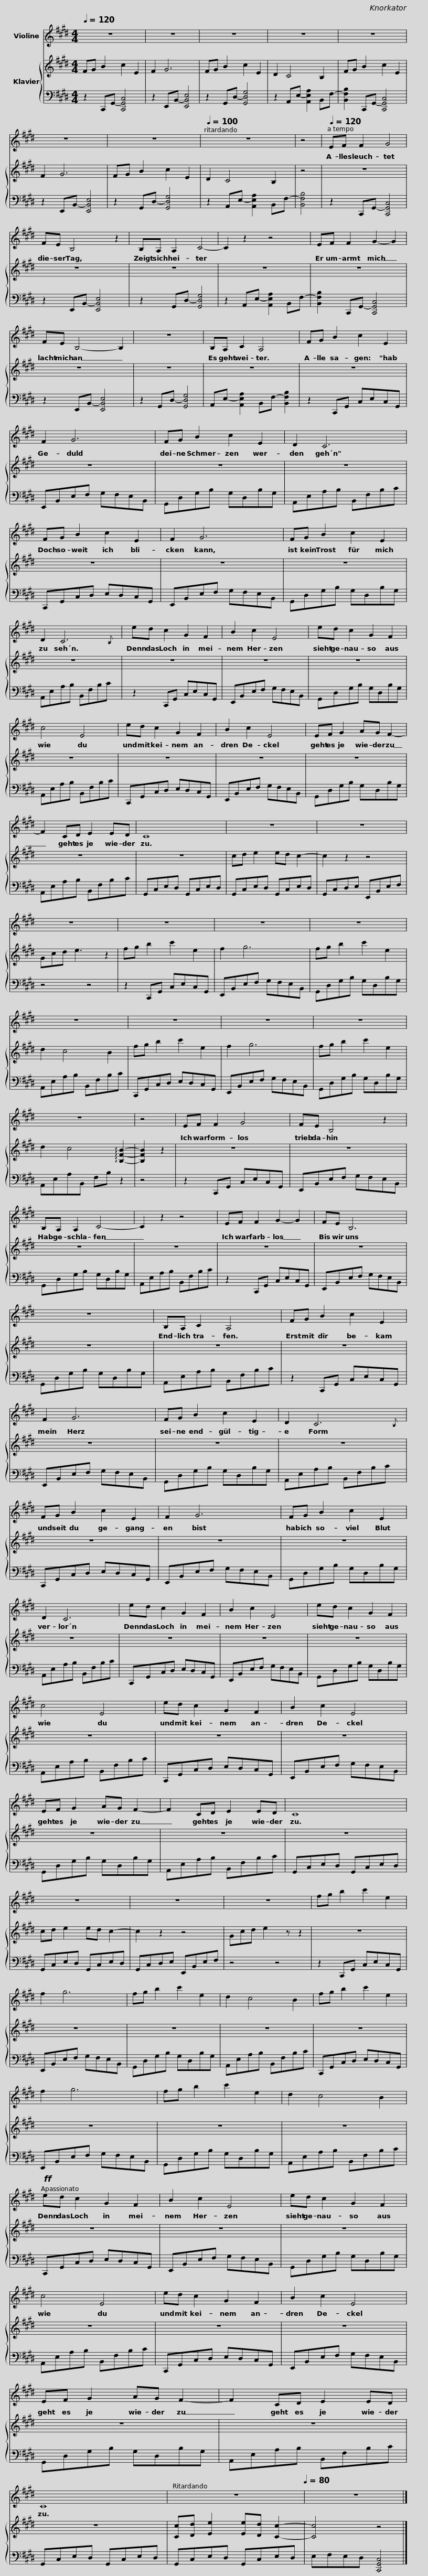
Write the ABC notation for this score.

X:1
%%score 1 { 2 | 3 }
L:1/8
Q:1/4=120
M:4/4
I:linebreak $
K:E
V:1 treble
V:2 treble
V:3 bass
V:1
 z8 | z8 | z8 | z8 | z8 | %5
 z8 | z8 |$[Q:1/4=100] z8 | z4 |[Q:1/4=120] EF F2 G4 | %10
 FE B,4 z2 | B,A, A,2 C4- | C2 z2 z4 |$ EF F2 G2- G2 | FE B,4- B,2 | %15
 z8 | B,A, C2 A,4 | FG B2 c2 E2 |$ F2 G6 | FG B2 c2 E2 | %20
 D2 C6 | FG B2 c2 E2 |$ F2 G6 | FG B2 c2 E2 | D2 C6{B,} | %25
 ed c2 G2 F2 |$ B2 c2 E4 | ed c2 G2 F2 | c4 E4 | ed c2 G2 F2 |$ %30
 B2 c2 E4 | EF G2 AG F2- | F2 CD E2 ED | C8 |$ z8 | %35
 z8 | z8 | z8 | z8 |$ z8 | %40
 z8 | z8 | z8 | z8 |$ z8 | %45
 z4 | EF F2 G4 | FE B,4 z2 |$ B,A, A,2 C4- | C2 z2 z4 | %50
 EF F2 G2- G2 | FE B,6 |$ z8 | B,A, C2 A,4 | FG B2 c2 E2 | %55
 F2 G6 |$ FG B2 c2 E2 | D2 C6{B,} | FG B2 c2 E2 | F2 G6 |$ %60
 FG B2 c2 E2 | D2 C6 | ed c2 G2 F2 | B2 c2 E4 |$ ed c2 G2 F2 | %65
 c4 E4 | ed c2 G2 F2 | B2 c2 E4 |$ EF G2 AG F2- | F2 CD E2 ED | %70
 C8 | z8 |$ z8 | z8 | fg b2 c'2 e2 | %75
 f2 g6 | fg b2 c'2 e2 |$ d2 c4 B2 | fg b2 c'2 e2 | f2 g6 | %80
 fg b2 c'2 e2 | d2 c4 B2 |$!ff! ed c2 G2 F2 | B2 c2 E4 | ed c2 G2 F2 | %85
 c4 E4 |$ ed c2 G2 F2 | B2 c2 E4 | EF G2 AG F2- | F2 CD E2 ED |$ %90
 C8 |[Q:1/4=100] z8[Q:1/4=80] | z8 |] %93
V:2
 FG B2 c2 E2 | F2 G6 | FG B2 c2 E2 | D2 C4 B,2 | FG B2 c2 E2 | %5
 F2 G6 | FG B2 c2 E2 |$ D2 C4 B,2 | z4 | z8 | %10
 z8 | z8 | z8 |$ z8 | z8 | %15
 z8 | z8 | z8 |$ z8 | z8 | %20
 z8 | z8 |$ z8 | z8 | z8 | %25
 z8 |$ z8 | z8 | z8 | z8 |$ %30
 z8 | z8 | z8 | z8 |$ cd e2 ed c2- | %35
 c2 z2 z4 | Gcd e3 z2 | fg b2 c'2 e2 | f2 g6 |$ fg b2 c'2 e2 | %40
 d2 c4 B2 | fg b2 c'2 e2 | f2 g6 | fg b2 c'2 e2 |$ d2 c4 !arpeggio![B,FB]2- | %45
 [B,FB]2 z2 | z8 | z8 |$ z8 | z8 | %50
 z8 | z8 |$ z8 | z8 | z8 | %55
 z8 |$ z8 | z8 | z8 | z8 |$ %60
 z8 | z8 | z8 | z8 |$ z8 | %65
 z8 | z8 | z8 |$ z8 | z8 | %70
 z8 | cd e2 ed c2- |$ c2 z2 z4 | Gcd e2 z z2 | z8 | %75
 z8 | z8 |$ z8 | z8 | z8 | %80
 z8 | z8 |$ z8 | z8 | z8 | %85
 z8 |$ z8 | z8 | z8 | z8 |$ %90
 z8 | [Cc][Dd] [Ee]2 [Ee][Dd] [Cc]2- | [Cc]4 z4 |] %93
V:3
 z2 C,,-G,,- [C,,G,,C,]4 | z2 E,,-B,,- [E,,B,,E,]4 | z2 G,,-D,- [G,,D,G,]4 | z2 A,,-E,- [A,,E,A,]2 B,,-F,- | [B,,F,B,]2 C,,-G,,- [C,,G,,C,]4 | %5
 z2 E,,-B,,- [E,,B,,E,]4 | z2 G,,-D,- [G,,D,G,]4 |$ z2 A,,-E,- [A,,E,A,]2 B,,-F,- | [B,,F,B,]4 | z2 C,,-G,,- [C,,G,,C,]4 | %10
 z2 E,,-B,,- [E,,B,,E,]4 | z2 G,,-D,- [G,,D,G,]4 | z2 A,,-E,- [A,,E,A,]2 B,,-F,- |$ [B,,F,B,]2 C,,-G,,- [C,,G,,C,]4 | z2 E,,-B,,- [E,,B,,E,]4 | %15
 z2 G,,-D,- [G,,D,G,]4 | A,,-E,- [A,,E,A,]2 B,,-F,- [B,,F,B,]2 | z2 C,,G,, C,E,C,G,, |$ E,,B,,E,F, G,F,E,B,, | G,,D,G,B, G,D,B,G, | %20
 A,,E,A,B, B,,F,B,C | C,,G,,C,D, E,D,C,G,, |$ E,,B,,E,F, G,F,E,B,, | G,,D,G,B, G,D,B,G, | A,,E,A,B, B,,F,B,C | %25
 z2 C,,G,, C,E,C,G,, |$ E,,B,,E,F, G,F,E,B,, | G,,D,G,B, G,D,B,G, | A,,E,A,B, B,,F,B,C | C,,G,,C,D, E,D,C,G,, |$ %30
 E,,B,,E,F, G,F,E,B,, | G,,D,G,B, G,D,B,G, | A,,E,A,B, B,,F,B,C | G,,C,E,D, G,,C,E,D, |$ G,,C,E,D, G,,C,E,D, | %35
 G,,C,D,E, E,,B,,E,F, | z4 z4 | z2 C,,G,, C,E,C,G,, | E,,B,,E,F, G,F,E,B,, |$ G,,D,G,B, G,D,B,G, | %40
 A,,E,A,B, B,,F,B,C | C,,G,,C,D, E,D,C,G,, | E,,B,,E,F, G,F,E,B,, | G,,D,G,B, G,D,B,G, |$ A,,E,A,B,, F,B, z2 | %45
 z4 | z2 C,,G,, C,E,C,G,, | E,,B,,E,F, G,F,E,B,, |$ G,,D,G,B, G,D,B,G, | A,,E,A,B, B,,F,B,C | %50
 z2 C,,G,, C,E,C,G,, | E,,B,,E,F, G,F,E,B,, |$ G,,D,G,B, G,D,B,G, | A,,E,A,B, B,,F,B,C | z2 C,,G,, C,E,C,G,, | %55
 E,,B,,E,F, G,F,E,B,, |$ G,,D,G,B, G,D,B,G, | A,,E,A,B, B,,F,B,C | C,,G,,C,D, E,D,C,G,, | E,,B,,E,F, G,F,E,B,, |$ %60
 G,,D,G,B, G,D,B,G, | A,,E,A,B, B,,F,B,C | C,,G,,C,D, E,D,C,G,, | E,,B,,E,F, G,F,E,B,, |$ G,,D,G,B, G,D,B,G, | %65
 A,,E,A,B, B,,F,B,C | C,,G,,C,D, E,D,C,G,, | E,,B,,E,F, G,F,E,B,, |$ G,,D,G,B, G,D,B,G, | A,,E,A,B, B,,F,B,C | %70
 G,,C,E,D, G,,C,E,D, | G,,C,E,D, G,,C,E,D, |$ G,,C,D,E, E,,B,,E,F, | z4 z4 | z2 C,,G,, C,E,C,G,, | %75
 E,,B,,E,F, G,F,E,B,, | G,,D,G,B, G,D,B,G, |$ A,,E,A,B, B,,F,B,C | C,,G,,C,D, E,D,C,G,, | E,,B,,E,F, G,F,E,B,, | %80
 G,,D,G,B, G,D,B,G, | A,,E,A,B, B,,F,B,C |$ C,,G,,C,D, E,D,C,G,, | E,,B,,E,F, G,F,E,B,, | G,,D,G,B, G,D,B,G, | %85
 A,,E,A,B, B,,F,B,C |$ C,,G,,C,D, E,D,C,G,, | E,,B,,E,F, G,F,E,B,, | G,,D,G,B, G,D,B,G, | A,,E,A,B, B,,F,B,C |$ %90
 G,,C,E,D, G,,C,E,D, | G,,C,E,D, G,,C,E,D, | E,F,E,D, [C,,G,,C,]4 |] %93
